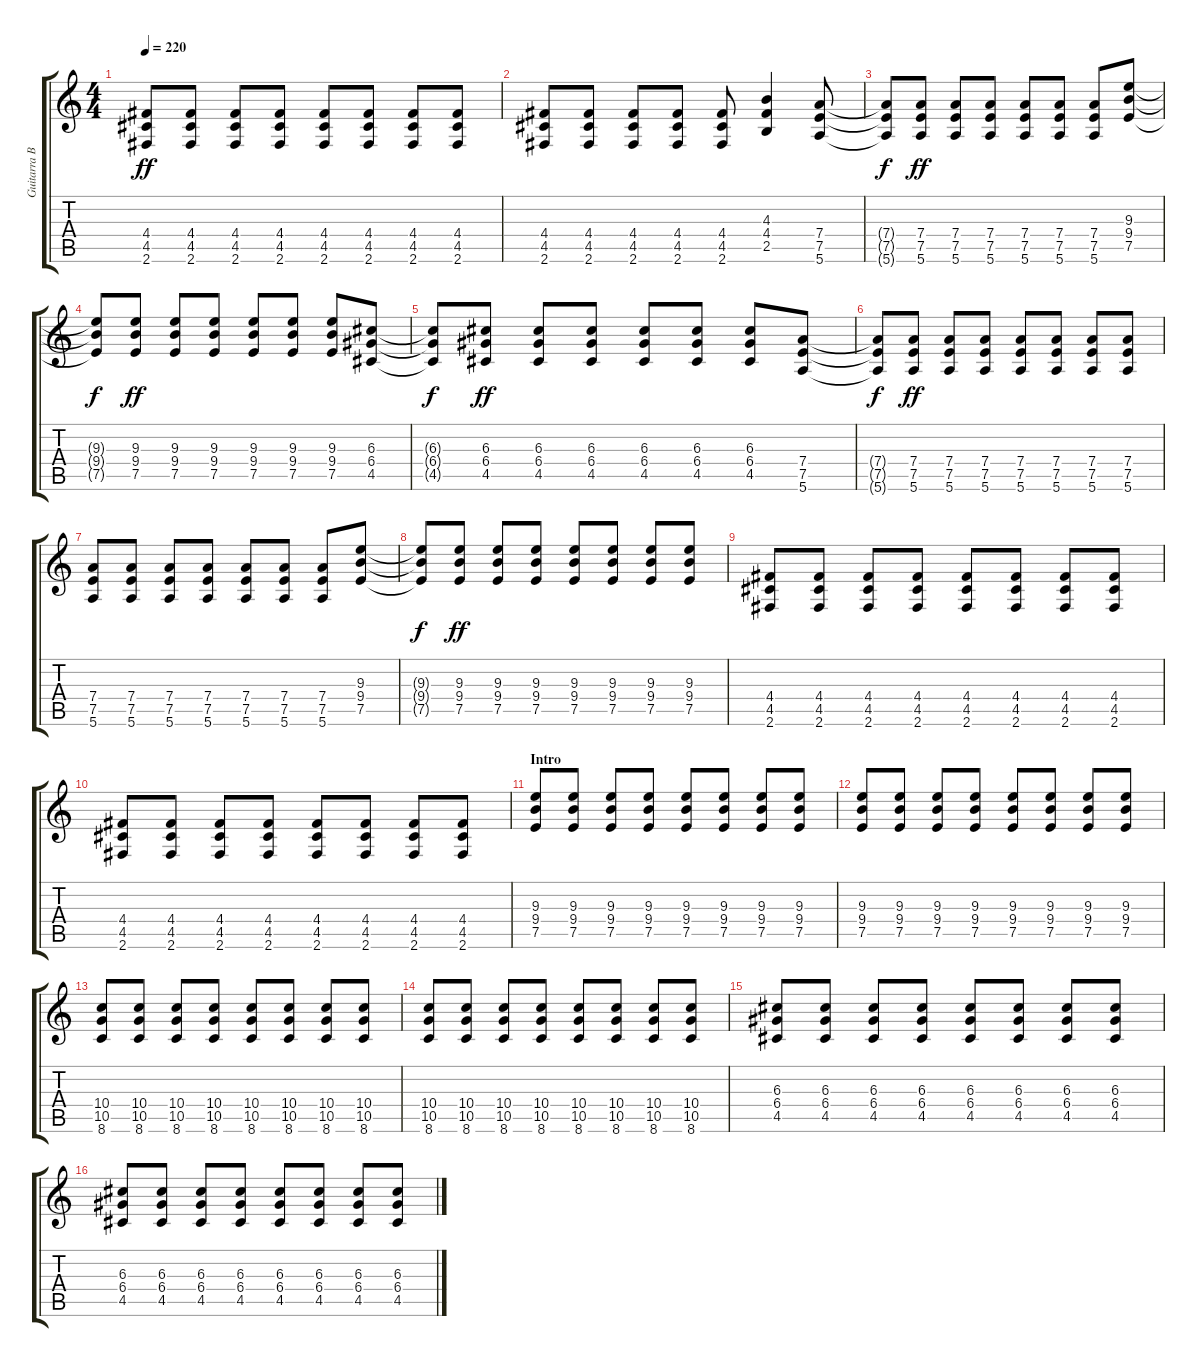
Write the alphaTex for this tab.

\track ("Guitarra Base" "Guitarra B") {instrument distortionguitar}
\staff {score tabs}
\tuning (E4 B3 G3 D3 A2 E2) {hide}
\ts (4 4)
\tempo 220
\clef g2
\ks c
(4.4 4.5 2.6).8{dy ff} (4.4 4.5 2.6).8 (4.4 4.5 2.6).8 (4.4 4.5 2.6).8 (4.4 4.5 2.6).8 (4.4 4.5 2.6).8 (4.4 4.5 2.6).8 (4.4 4.5 2.6).8 |
(4.4 4.5 2.6).8 (4.4 4.5 2.6).8 (4.4 4.5 2.6).8 (4.4 4.5 2.6).8 (4.4 4.5 2.6).8 (4.3 4.4 2.5).4 (7.4 7.5 5.6).8 |
(7.4{t} 7.5{t} 5.6{t}).8{dy f} (7.4 7.5 5.6).8{dy ff} (7.4 7.5 5.6).8 (7.4 7.5 5.6).8 (7.4 7.5 5.6).8 (7.4 7.5 5.6).8 (7.4 7.5 5.6).8 (9.3 9.4 7.5).8 |
(9.3{t} 9.4{t} 7.5{t}).8{dy f} (9.3 9.4 7.5).8{dy ff} (9.3 9.4 7.5).8 (9.3 9.4 7.5).8 (9.3 9.4 7.5).8 (9.3 9.4 7.5).8 (9.3 9.4 7.5).8 (6.3 6.4 4.5).8 |
(6.3{t} 6.4{t} 4.5{t}).8{dy f} (6.3 6.4 4.5).8{dy ff} (6.3 6.4 4.5).8 (6.3 6.4 4.5).8 (6.3 6.4 4.5).8 (6.3 6.4 4.5).8 (6.3 6.4 4.5).8 (7.4 7.5 5.6).8 |
(7.4{t} 7.5{t} 5.6{t}).8{dy f} (7.4 7.5 5.6).8{dy ff} (7.4 7.5 5.6).8 (7.4 7.5 5.6).8 (7.4 7.5 5.6).8 (7.4 7.5 5.6).8 (7.4 7.5 5.6).8 (7.4 7.5 5.6).8 |
(7.4 7.5 5.6).8 (7.4 7.5 5.6).8 (7.4 7.5 5.6).8 (7.4 7.5 5.6).8 (7.4 7.5 5.6).8 (7.4 7.5 5.6).8 (7.4 7.5 5.6).8 (9.3 9.4 7.5).8 |
(9.3{t} 9.4{t} 7.5{t}).8{dy f} (9.3 9.4 7.5).8{dy ff} (9.3 9.4 7.5).8 (9.3 9.4 7.5).8 (9.3 9.4 7.5).8 (9.3 9.4 7.5).8 (9.3 9.4 7.5).8 (9.3 9.4 7.5).8 |
(4.4 4.5 2.6).8 (4.4 4.5 2.6).8 (4.4 4.5 2.6).8 (4.4 4.5 2.6).8 (4.4 4.5 2.6).8 (4.4 4.5 2.6).8 (4.4 4.5 2.6).8 (4.4 4.5 2.6).8 |
(4.4 4.5 2.6).8 (4.4 4.5 2.6).8 (4.4 4.5 2.6).8 (4.4 4.5 2.6).8 (4.4 4.5 2.6).8 (4.4 4.5 2.6).8 (4.4 4.5 2.6).8 (4.4 4.5 2.6).8 |
\section ("" "Intro")
(9.3 9.4 7.5).8 (9.3 9.4 7.5).8 (9.3 9.4 7.5).8 (9.3 9.4 7.5).8 (9.3 9.4 7.5).8 (9.3 9.4 7.5).8 (9.3 9.4 7.5).8 (9.3 9.4 7.5).8 |
(9.3 9.4 7.5).8 (9.3 9.4 7.5).8 (9.3 9.4 7.5).8 (9.3 9.4 7.5).8 (9.3 9.4 7.5).8 (9.3 9.4 7.5).8 (9.3 9.4 7.5).8 (9.3 9.4 7.5).8 |
(10.4 10.5 8.6).8 (10.4 10.5 8.6).8 (10.4 10.5 8.6).8 (10.4 10.5 8.6).8 (10.4 10.5 8.6).8 (10.4 10.5 8.6).8 (10.4 10.5 8.6).8 (10.4 10.5 8.6).8 |
(10.4 10.5 8.6).8 (10.4 10.5 8.6).8 (10.4 10.5 8.6).8 (10.4 10.5 8.6).8 (10.4 10.5 8.6).8 (10.4 10.5 8.6).8 (10.4 10.5 8.6).8 (10.4 10.5 8.6).8 |
(6.3 6.4 4.5).8 (6.3 6.4 4.5).8 (6.3 6.4 4.5).8 (6.3 6.4 4.5).8 (6.3 6.4 4.5).8 (6.3 6.4 4.5).8 (6.3 6.4 4.5).8 (6.3 6.4 4.5).8 |
(6.3 6.4 4.5).8 (6.3 6.4 4.5).8 (6.3 6.4 4.5).8 (6.3 6.4 4.5).8 (6.3 6.4 4.5).8 (6.3 6.4 4.5).8 (6.3 6.4 4.5).8 (6.3 6.4 4.5).8
